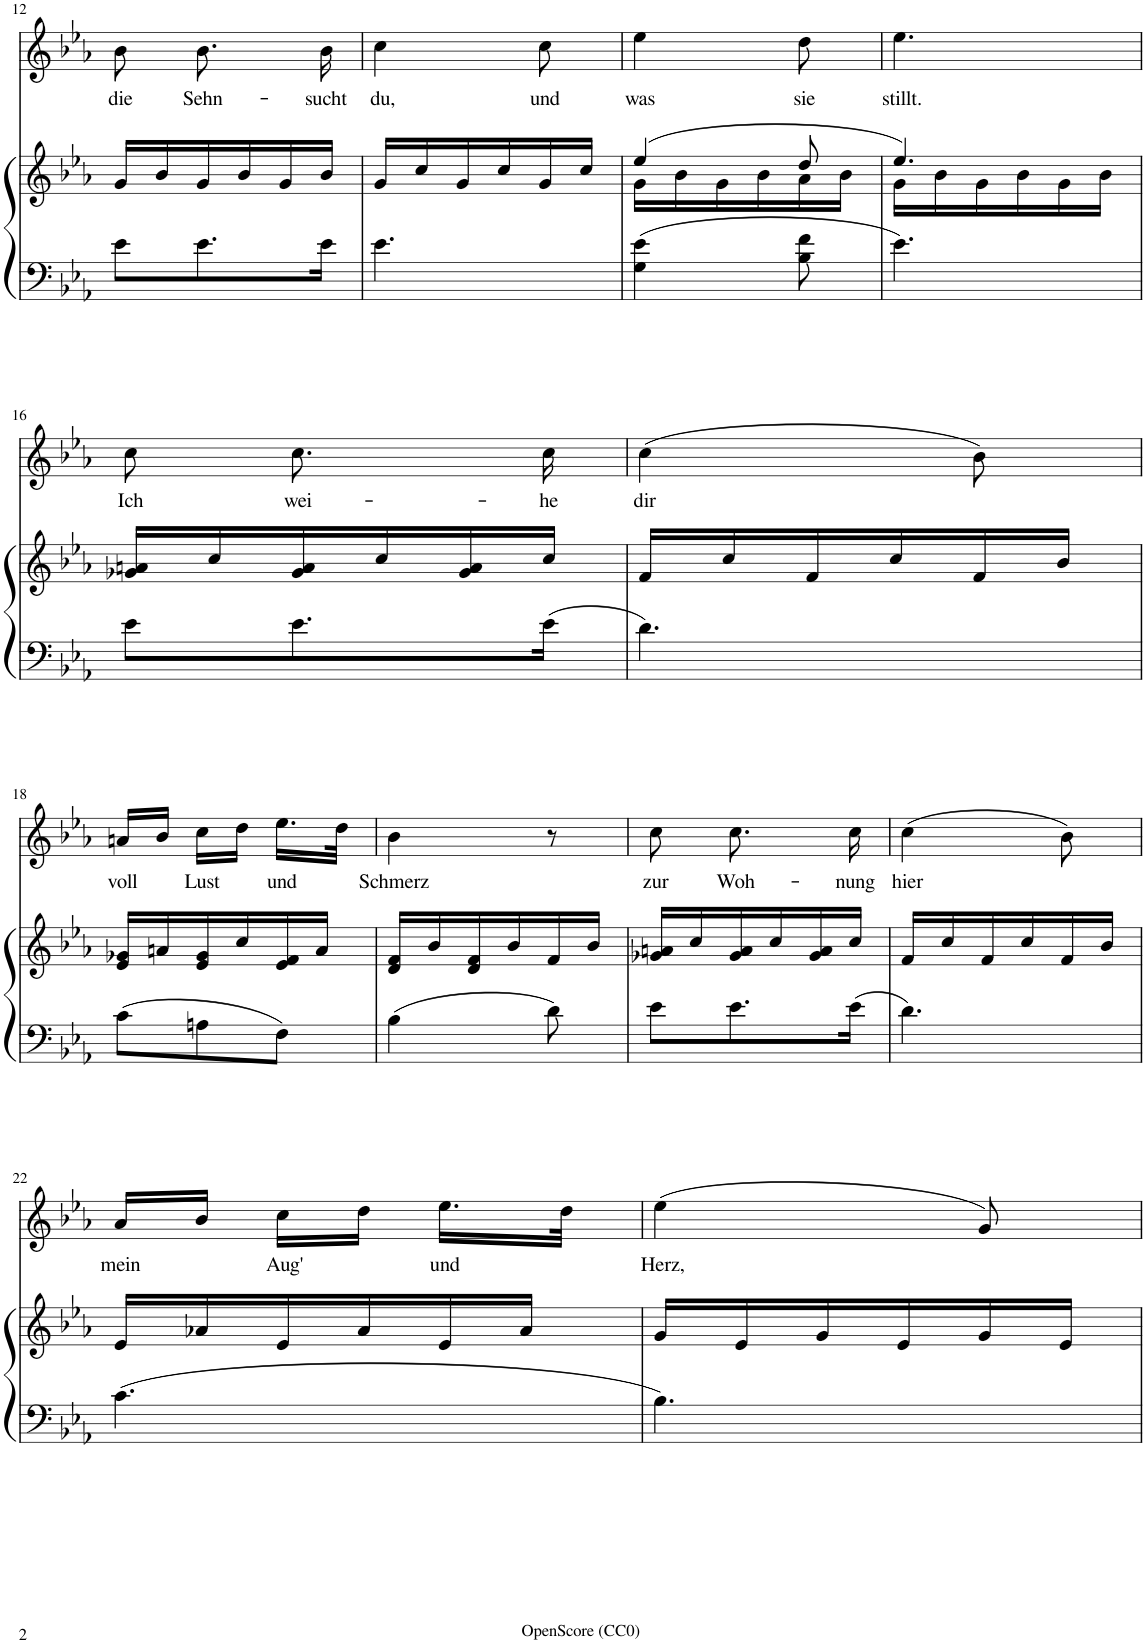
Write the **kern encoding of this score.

**kern	**kern	**kern	**text
*part2	*part2	*part1	*part1
*staff3	*staff2	*staff1	*staff1
*I"Piano	*	*I"Voice	*
*I'Pno	*	*	*
!!LO:PB:g=z
*clefF4	*clefG2	*clefG2	*
*k[b-e-a-]	*k[b-e-a-]	*k[b-e-a-]	*
*M3/8	*M3/8	*M3/8	*
=12	=12	=12	=12
!	!	!	!LO:LY:b
8e-\L	16g/LL	8b-\	die
.	16b-/	.	.
!	!	!	!LO:LY:b
8.e-\	16g/	8.b-\	Sehn-
.	16b-/	.	.
.	16g/	.	.
!	!	!	!LO:LY:b
16e-\Jk	16b-/JJ	16b-\	-sucht
=13	=13	=13	=13
!	!	!	!LO:LY:b
4.e-\	16g/LL	4cc\	du,
.	16cc/	.	.
.	16g/	.	.
.	16cc/	.	.
!	!	!	!LO:LY:b
.	16g/	8cc\	und
.	16cc/JJ	.	.
=14	=14	=14	=14
*	*^	*	*
!	!	!	!	!LO:LY:b
4G\ 4e-\	(4ee-/	16g\LL	4ee-\	was
.	.	16b-\	.	.
.	.	16g\	.	.
.	.	16b-\	.	.
!	!	!	!	!LO:LY:b
8B-\ 8f\	8dd/	16a-\	8dd\	sie
.	.	16b-\JJ	.	.
=15	=15	=15	=15	=15
!	!	!	!	!LO:LY:b
4.e-\	4.ee-/)	16g\LL	4.ee-\	stillt.
.	.	16b-\	.	.
.	.	16g\	.	.
.	.	16b-\	.	.
.	.	16g\	.	.
.	.	16b-\JJ	.	.
!!LO:LB:g=z
=16	=16	=16	=16	=16
!	!	!	!	!LO:LY:b
*	*v	*v	*	*
8e-\L	16g-X/ 16an/LL	8cc\	Ich
.	16cc/	.	.
!	!	!	!LO:LY:b
8.e-\	16g-/ 16a/	8.cc\	wei-
.	16cc/	.	.
.	16g-/ 16a/	.	.
!	!	!	!LO:LY:b
16e-\Jk	16cc/JJ	16cc\	-he
=17	=17	=17	=17
!	!	!	!LO:LY:b
4.d\	16f/LL	(4cc\	dir
.	16cc/	.	.
.	16f/	.	.
.	16cc/	.	.
.	16f/	8b-\)	.
.	16b-/JJ	.	.
!!LO:LB:g=z
=18	=18	=18	=18
!	!	!	!LO:LY:b
8c\L	16e-/ 16g-X/LL	16an/LL	voll
.	16an/	16b-/JJ	.
!	!	!	!LO:LY:b
8An\	16e-/ 16g-/	16cc\LL	Lust
.	16cc/	16dd\JJ	.
!	!	!	!LO:LY:b
8F\J	16e-/ 16f/	16.ee-\LL	und
.	16a/JJ	.	.
.	.	32dd\JJk	.
=19	=19	=19	=19
!	!	!	!LO:LY:b
4B-\	16d/ 16f/LL	4b-\	Schmerz
.	16b-/	.	.
.	16d/ 16f/	.	.
.	16b-/	.	.
8d\	16f/	8r	.
.	16b-/JJ	.	.
=20	=20	=20	=20
!	!	!	!LO:LY:b
8e-\L	16g-X/ 16an/LL	8cc\	zur
.	16cc/	.	.
!	!	!	!LO:LY:b
8.e-\	16g-/ 16a/	8.cc\	Woh-
.	16cc/	.	.
.	16g-/ 16a/	.	.
!	!	!	!LO:LY:b
16e-\Jk	16cc/JJ	16cc\	-nung
=21	=21	=21	=21
!	!	!	!LO:LY:b
4.d\	16f/LL	(4cc\	hier
.	16cc/	.	.
.	16f/	.	.
.	16cc/	.	.
.	16f/	8b-\)	.
.	16b-/JJ	.	.
!!LO:LB:g=z
=22	=22	=22	=22
!	!	!	!LO:LY:b
4.c\	16e-/LL	16a-/LL	mein
.	16a-X/	16b-/JJ	.
!	!	!	!LO:LY:b
.	16e-/	16cc\LL	Aug'
.	16a-/	16dd\JJ	.
!	!	!	!LO:LY:b
.	16e-/	16.ee-\LL	und
.	16a-/JJ	.	.
.	.	32dd\JJk	.
=23	=23	=23	=23
!	!	!	!LO:LY:b
4.B-\	16g/LL	(4ee-\	Herz,
.	16e-/	.	.
.	16g/	.	.
.	16e-/	.	.
.	16g/	8g/)	.
.	16e-/JJ	.	.
=	=	=	=
*-	*-	*-	*-
